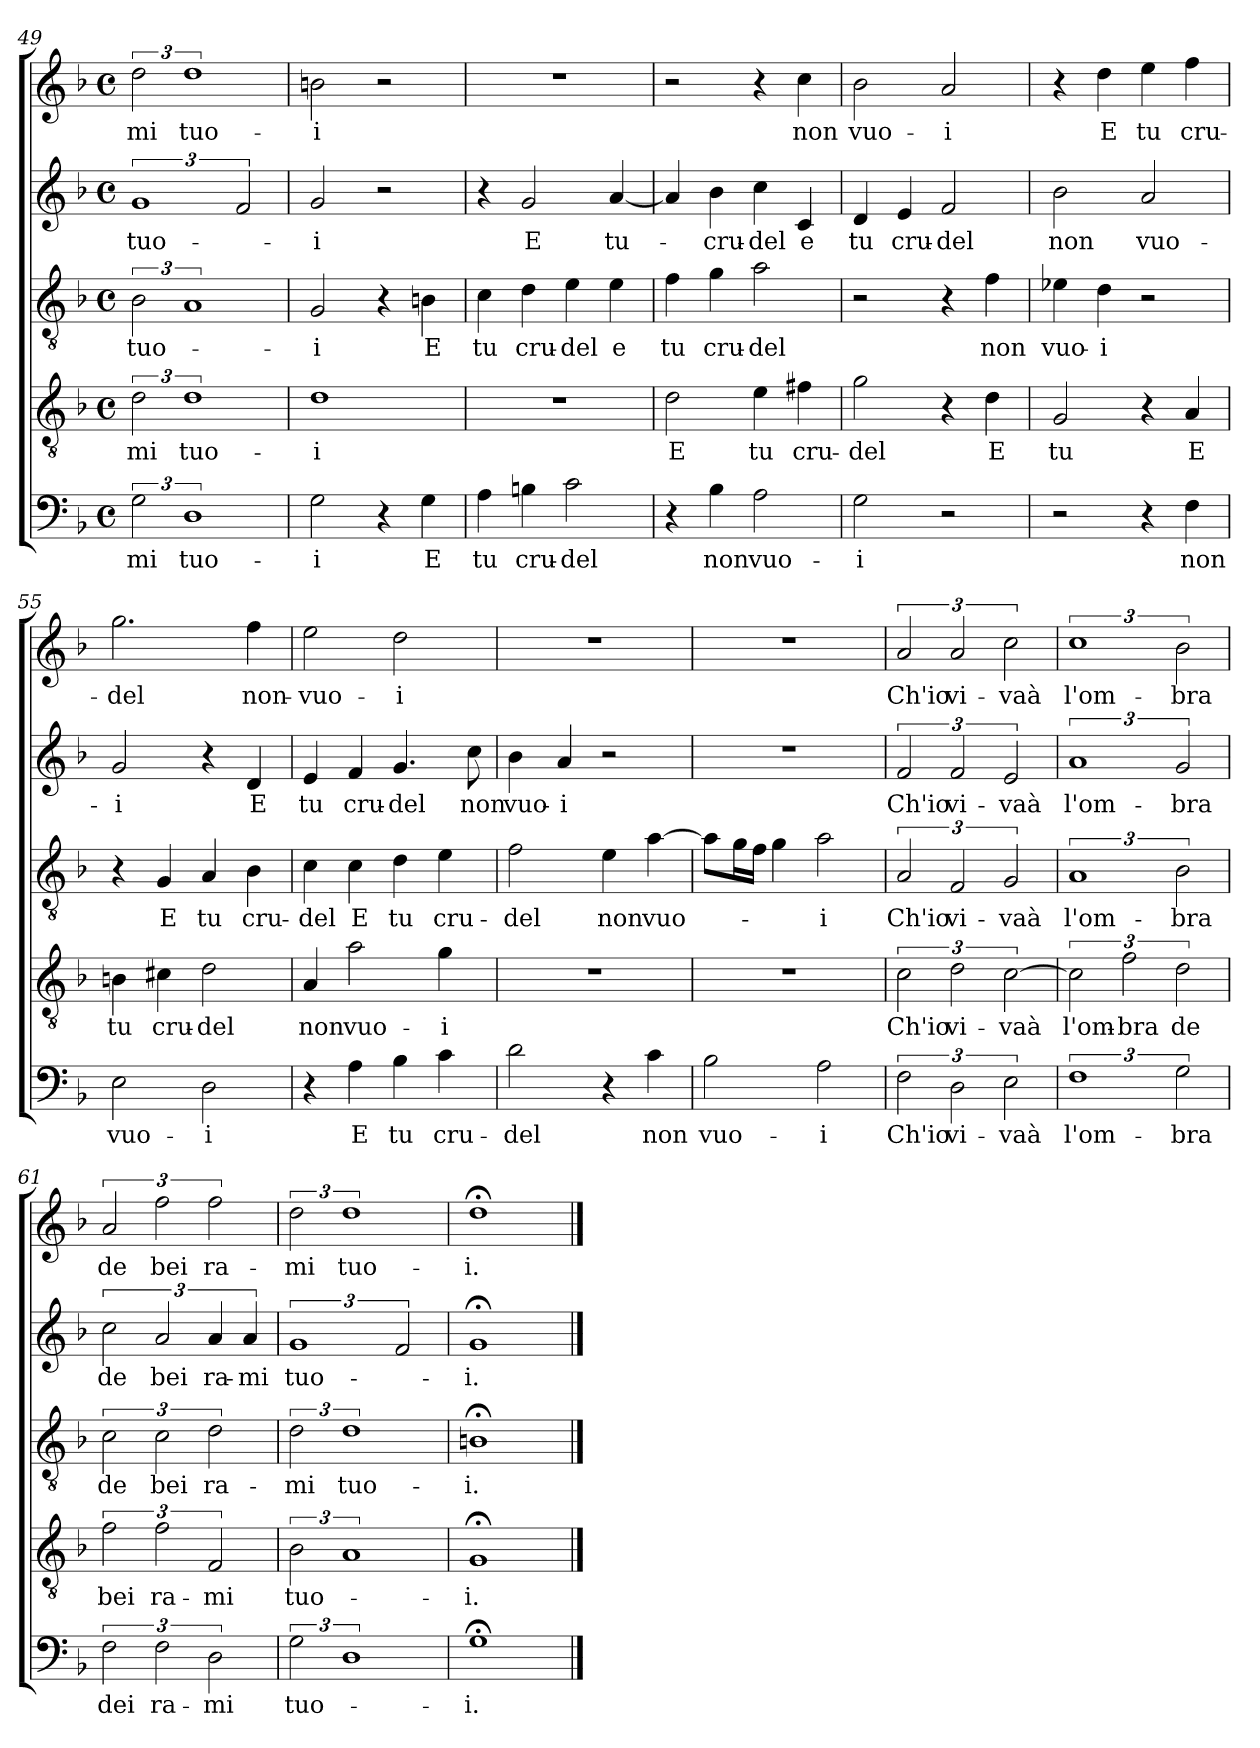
**kern	**text	**kern	**text	**kern	**text	**kern	**text	**kern	**text
*part5	*part5	*part4	*part4	*part3	*part3	*part2	*part2	*part1	*part1
*staff5	*staff5	*staff4	*staff4	*staff3	*staff3	*staff2	*staff2	*staff1	*staff1
*clefF4	*	*clefGv2	*	*clefGv2	*	*clefG2	*	*clefG2	*
*k[b-]	*	*k[b-]	*	*k[b-]	*	*k[b-]	*	*k[b-]	*
*F:	*	*F:	*	*F:	*	*F:	*	*F:	*
*M4/4	*	*M4/4	*	*M4/4	*	*M4/4	*	*M4/4	*
*met(c)	*	*met(c)	*	*met(c)	*	*met(c)	*	*met(c)	*
=49	=49	=49	=49	=49	=49	=49	=49	=49	=49
3G\	-mi	3d\	-mi	3B-\	tuo-	3%2g	tuo-	3dd\	-mi
3%2D	tuo-	3%2d	tuo-	3%2A	.	.	.	3%2dd	tuo-
.	.	.	.	.	.	3f/	.	.	.
=50	=50	=50	=50	=50	=50	=50	=50	=50	=50
2G\	-i	1d	-i	2G/	-i	2g/	-i	2bn\	-i
4r	.	.	.	4r	.	2r	.	2r	.
4G\	E	.	.	4Bn\	E	.	.	.	.
=51	=51	=51	=51	=51	=51	=51	=51	=51	=51
4A\	tu	1r	.	4c\	tu	4r	.	1r	.
4Bn\	cru-	.	.	4d\	cru-	2g/	E	.	.
2c\	-del	.	.	4e\	-del	.	.	.	.
.	.	.	.	4e\	e	[4a/	tu-	.	.
!!LO:LB:g=z
=52	=52	=52	=52	=52	=52	=52	=52	=52	=52
4r	.	2d\	E	4f\	tu	4a/]	.	2r	.
4B-\	non	.	.	4g\	cru-	4b-\	-cru-	.	.
2A\	vuo-	4e\	tu	2a\	-del	4cc\	-del	4r	.
.	.	4f#X\	cru-	.	.	4c/	e	4cc\	non
=53	=53	=53	=53	=53	=53	=53	=53	=53	=53
2G\	-i	2g\	-del	2r	.	4d/	tu	2b-\	vuo-
.	.	.	.	.	.	4e/	cru-	.	.
2r	.	4r	.	4r	.	2f/	-del	2a/	-i
.	.	4d\	E	4f\	non	.	.	.	.
=54	=54	=54	=54	=54	=54	=54	=54	=54	=54
2r	.	2G/	tu	4e-X\	vuo-	2b-\	non	4r	.
.	.	.	.	4d\	-i	.	.	4dd\	E
4r	.	4r	.	2r	.	2a/	vuo-	4ee\	tu
4F\	non	4A/	E	.	.	.	.	4ff\	cru-
=55	=55	=55	=55	=55	=55	=55	=55	=55	=55
2E\	vuo-	4Bn\	tu	4r	.	2g/	-i	2.gg\	-del
.	.	4c#X\	cru-	4G/	E	.	.	.	.
2D\	-i	2d\	-del	4A/	tu	4r	.	.	.
.	.	.	.	4B-\	cru-	4d/	E	4ff\	non-
=56	=56	=56	=56	=56	=56	=56	=56	=56	=56
4r	.	4A/	non	4c\	-del	4e/	tu	2ee\	-vuo-
4A\	E	2a\	vuo-	4c\	E	4f/	cru-	.	.
4B-\	tu	.	.	4d\	tu	4.g/	-del	2dd\	-i
4c\	cru-	4g\	-i	4e\	cru-	.	.	.	.
.	.	.	.	.	.	8cc\	non	.	.
=57	=57	=57	=57	=57	=57	=57	=57	=57	=57
2d\	-del	1r	.	2f\	-del	4b-\	vuo-	1r	.
.	.	.	.	.	.	4a/	-i	.	.
4r	.	.	.	4e\	non	2r	.	.	.
4c\	non	.	.	[4a\	vuo-	.	.	.	.
!!LO:LB:g=z
=58	=58	=58	=58	=58	=58	=58	=58	=58	=58
2B-\	vuo-	1r	.	8a\L]	.	1r	.	1r	.
.	.	.	.	16g\L	.	.	.	.	.
.	.	.	.	16f\JJ	.	.	.	.	.
.	.	.	.	4g\	.	.	.	.	.
2A\	-i	.	.	2a\	-i	.	.	.	.
=59	=59	=59	=59	=59	=59	=59	=59	=59	=59
3F\	Ch'io	3c\	Ch'io	3A/	Ch'io	3f/	Ch'io	3a/	Ch'io
3D\	vi-	3d\	vi-	3F/	vi-	3f/	vi-	3a/	vi-
3E\	-vaà	[3c\	-vaà	3G/	-vaà	3e/	-vaà	3cc\	-vaà
=60	=60	=60	=60	=60	=60	=60	=60	=60	=60
3%2F	l'om-	3c\]	l'om-	3%2A	l'om-	3%2a	l'om-	3%2cc	l'om-
.	.	3f\	-bra	.	.	.	.	.	.
3G\	-bra	3d\	de	3B-\	-bra	3g/	-bra	3b-\	-bra
=61	=61	=61	=61	=61	=61	=61	=61	=61	=61
3F\	dei	3f\	bei	3c\	de	3cc\	de	3a/	de
3F\	ra-	3f\	ra-	3c\	bei	3a/	bei	3ff\	bei
3D\	-mi	3F/	-mi	3d\	ra-	6a/	ra-	3ff\	ra-
.	.	.	.	.	.	6a/	-mi	.	.
=62	=62	=62	=62	=62	=62	=62	=62	=62	=62
3G\	tuo-	3B-\	tuo-	3d\	-mi	3%2g	tuo-	3dd\	-mi
3%2D	.	3%2A	.	3%2d	tuo-	.	.	3%2dd	tuo-
.	.	.	.	.	.	3f/	.	.	.
=63	=63	=63	=63	=63	=63	=63	=63	=63	=63
1G;<	-i.	1G;<	-i.	1Bn;<	-i.	1g;<	-i.	1dd;<	-i.
==	==	==	==	==	==	==	==	==	==
*-	*-	*-	*-	*-	*-	*-	*-	*-	*-
